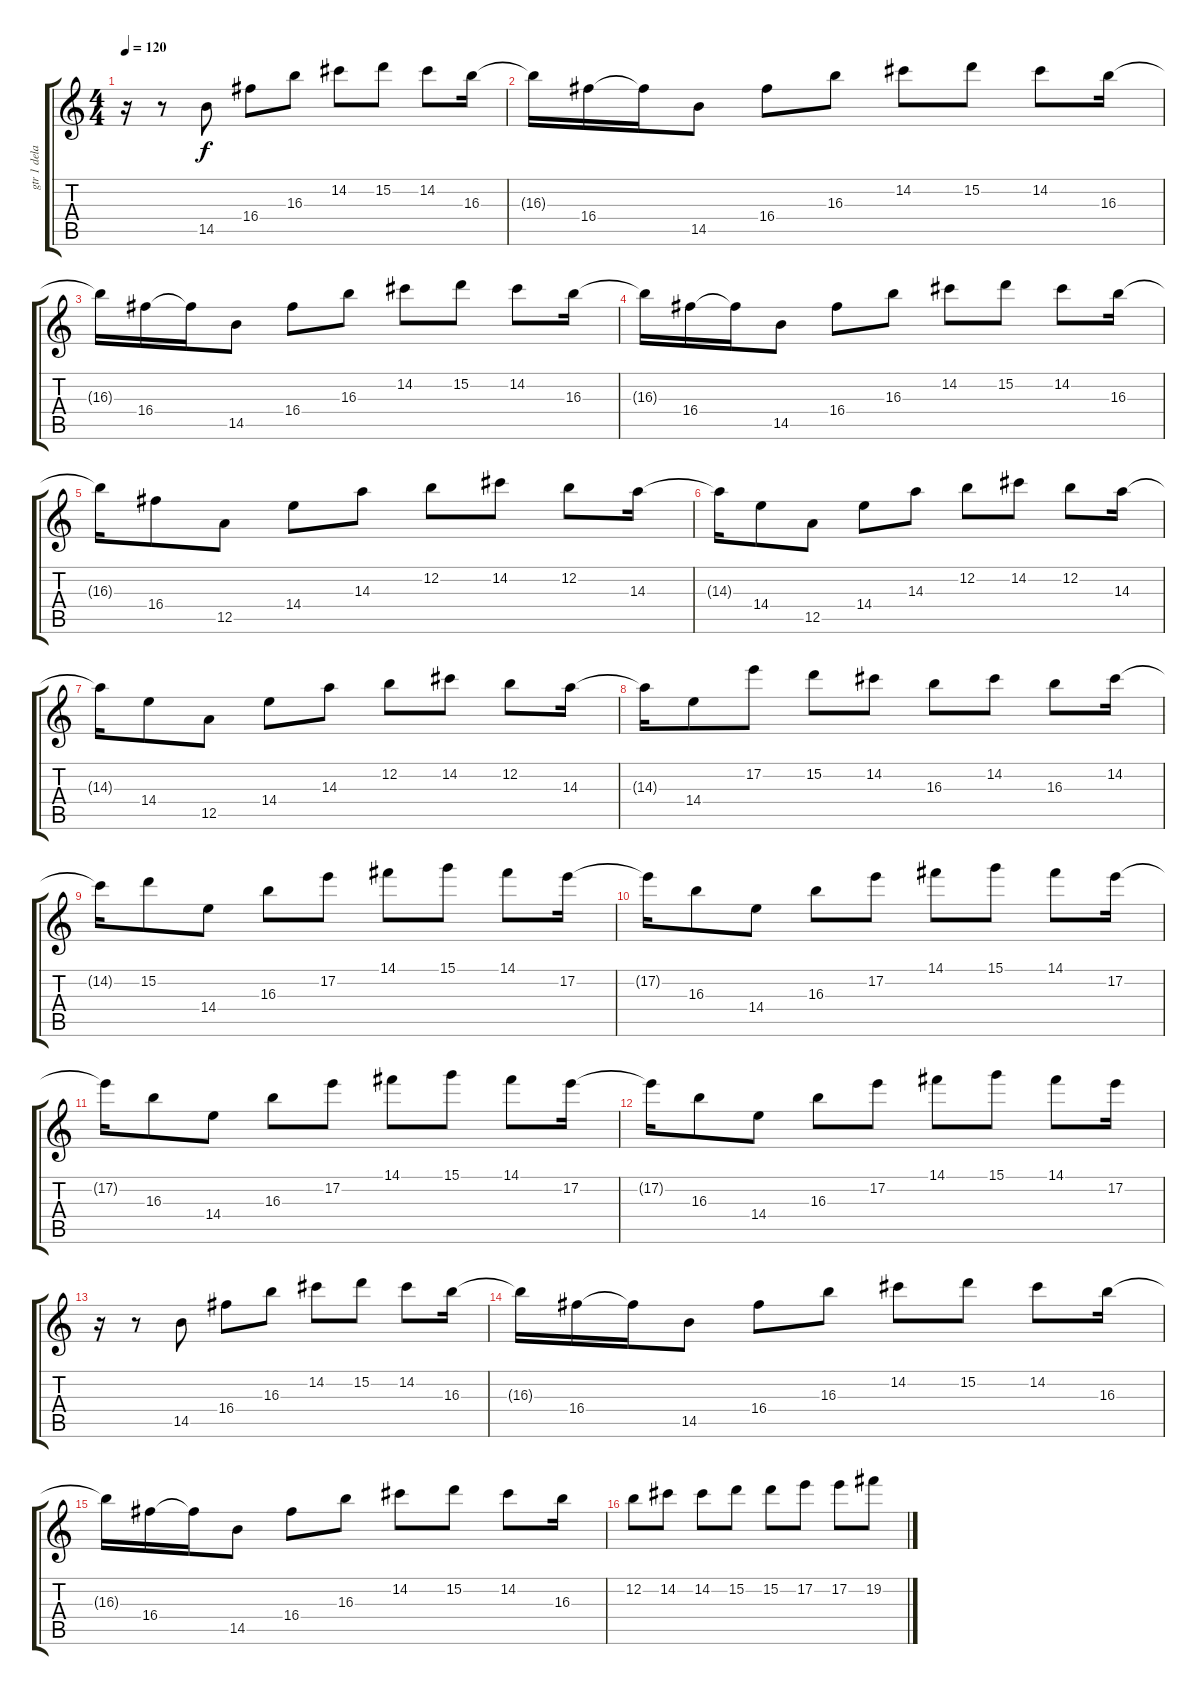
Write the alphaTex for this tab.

\track ("gtr 1 delay" "gtr 1 dela") {instrument electricguitarclean}
\staff {score tabs}
\tuning (E4 B3 G3 D3 A2 E2) {hide}
\ts (4 4)
\tempo 120
\clef g2
\ks c
r.16{dy f} r.8 14.5.8 16.4.8 16.3.8 14.2.8 15.2.8 14.2.8 16.3.16 |
16.3{t}.16 16.4.16 16.4{t}.16 14.5.8 16.4.8 16.3.8 14.2.8 15.2.8 14.2.8 16.3.16 |
16.3{t}.16 16.4.16 16.4{t}.16 14.5.8 16.4.8 16.3.8 14.2.8 15.2.8 14.2.8 16.3.16 |
16.3{t}.16 16.4.16 16.4{t}.16 14.5.8 16.4.8 16.3.8 14.2.8 15.2.8 14.2.8 16.3.16 |
16.3{t}.16 16.4.8 12.5.8 14.4.8 14.3.8 12.2.8 14.2.8 12.2.8 14.3.16 |
14.3{t}.16 14.4.8 12.5.8 14.4.8 14.3.8 12.2.8 14.2.8 12.2.8 14.3.16 |
14.3{t}.16 14.4.8 12.5.8 14.4.8 14.3.8 12.2.8 14.2.8 12.2.8 14.3.16 |
14.3{t}.16 14.4.8 17.2.8 15.2.8 14.2.8 16.3.8 14.2.8 16.3.8 14.2.16 |
14.2{t}.16 15.2.8 14.4.8 16.3.8 17.2.8 14.1.8 15.1.8 14.1.8 17.2.16 |
17.2{t}.16 16.3.8 14.4.8 16.3.8 17.2.8 14.1.8 15.1.8 14.1.8 17.2.16 |
17.2{t}.16 16.3.8 14.4.8 16.3.8 17.2.8 14.1.8 15.1.8 14.1.8 17.2.16 |
17.2{t}.16 16.3.8 14.4.8 16.3.8 17.2.8 14.1.8 15.1.8 14.1.8 17.2.16 |
r.16 r.8 14.5.8 16.4.8 16.3.8 14.2.8 15.2.8 14.2.8 16.3.16 |
16.3{t}.16 16.4.16 16.4{t}.16 14.5.8 16.4.8 16.3.8 14.2.8 15.2.8 14.2.8 16.3.16 |
16.3{t}.16 16.4.16 16.4{t}.16 14.5.8 16.4.8 16.3.8 14.2.8 15.2.8 14.2.8 16.3.16 |
12.2.8 14.2.8 14.2.8 15.2.8 15.2.8 17.2.8 17.2.8 19.2.8
